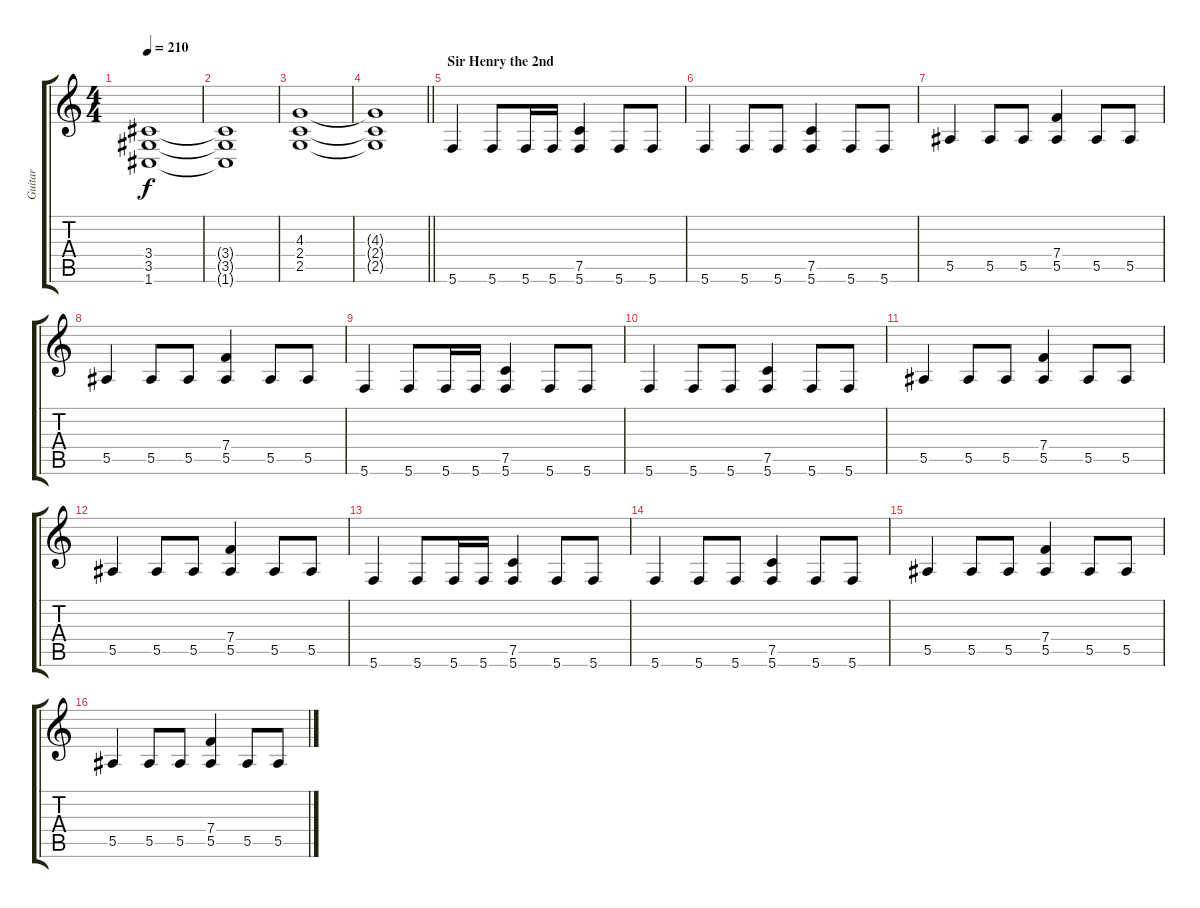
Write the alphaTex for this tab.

\track ("Guitar" "Guitar") {instrument distortionguitar}
\staff {score tabs}
\tuning (C4 G3 Eb3 Bb2 F2 C2) {hide}
\ts (4 4)
\tempo 210
\clef g2
\ks c
(3.4 3.5 1.6).1{dy f} |
(3.4{t} 3.5{t} 1.6{t}).1 |
(4.3 2.4 2.5).1 |
\barLineRight lightlight
(4.3{t} 2.4{t} 2.5{t}).1 |
\section ("" "Sir Henry the 2nd")
5.6.4 5.6.8 5.6.16 5.6.16 (7.5 5.6).4 5.6.8 5.6.8 |
5.6.4 5.6.8 5.6.8 (7.5 5.6).4 5.6.8 5.6.8 |
5.5.4 5.5.8 5.5.8 (7.4 5.5).4 5.5.8 5.5.8 |
5.5.4 5.5.8 5.5.8 (7.4 5.5).4 5.5.8 5.5.8 |
5.6.4 5.6.8 5.6.16 5.6.16 (7.5 5.6).4 5.6.8 5.6.8 |
5.6.4 5.6.8 5.6.8 (7.5 5.6).4 5.6.8 5.6.8 |
5.5.4 5.5.8 5.5.8 (7.4 5.5).4 5.5.8 5.5.8 |
5.5.4 5.5.8 5.5.8 (7.4 5.5).4 5.5.8 5.5.8 |
5.6.4 5.6.8 5.6.16 5.6.16 (7.5 5.6).4 5.6.8 5.6.8 |
5.6.4 5.6.8 5.6.8 (7.5 5.6).4 5.6.8 5.6.8 |
5.5.4 5.5.8 5.5.8 (7.4 5.5).4 5.5.8 5.5.8 |
5.5.4 5.5.8 5.5.8 (7.4 5.5).4 5.5.8 5.5.8
